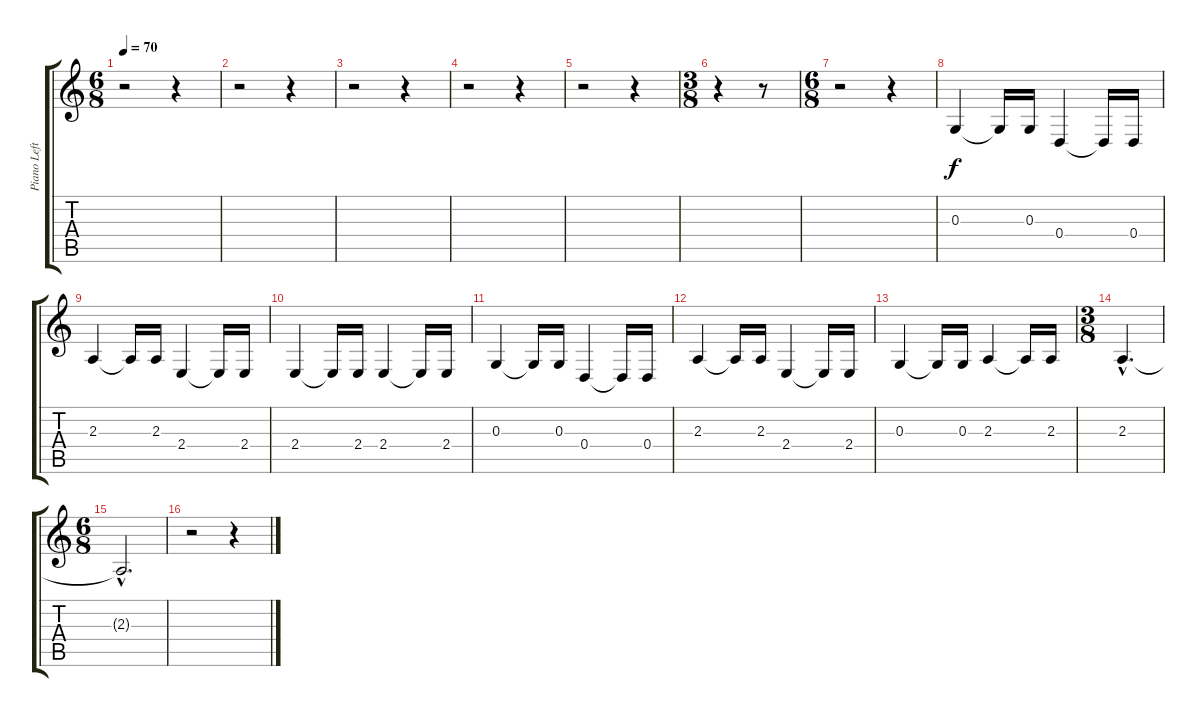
\track ("Piano Left Hand" "Piano Left") {instrument acousticgrandpiano}
\staff {score tabs}
\tuning (E4 B3 G3 D3 A2 E2) {hide}
\ts (6 8)
\tempo 70
\clef g2
\ks c
r.2{dy f} r.4 |
r.2 r.4 |
r.2 r.4 |
r.2 r.4 |
r.2 r.4 |
\ts (3 8)
r.4 r.8 |
\ts (6 8)
r.2 r.4 |
0.3.4 0.3{t}.16 0.3.16 0.4.4 0.4{t}.16 0.4.16 |
2.3.4 2.3{t}.16 2.3.16 2.4.4 2.4{t}.16 2.4.16 |
2.4.4 2.4{t}.16 2.4.16 2.4.4 2.4{t}.16 2.4.16 |
0.3.4 0.3{t}.16 0.3.16 0.4.4 0.4{t}.16 0.4.16 |
2.3.4 2.3{t}.16 2.3.16 2.4.4 2.4{t}.16 2.4.16 |
0.3.4 0.3{t}.16 0.3.16 2.3.4 2.3{t}.16 2.3.16 |
\ts (3 8)
2.3{hac}.4{d} |
\ts (6 8)
2.3{hac t}.2{d} |
r.2 r.4
